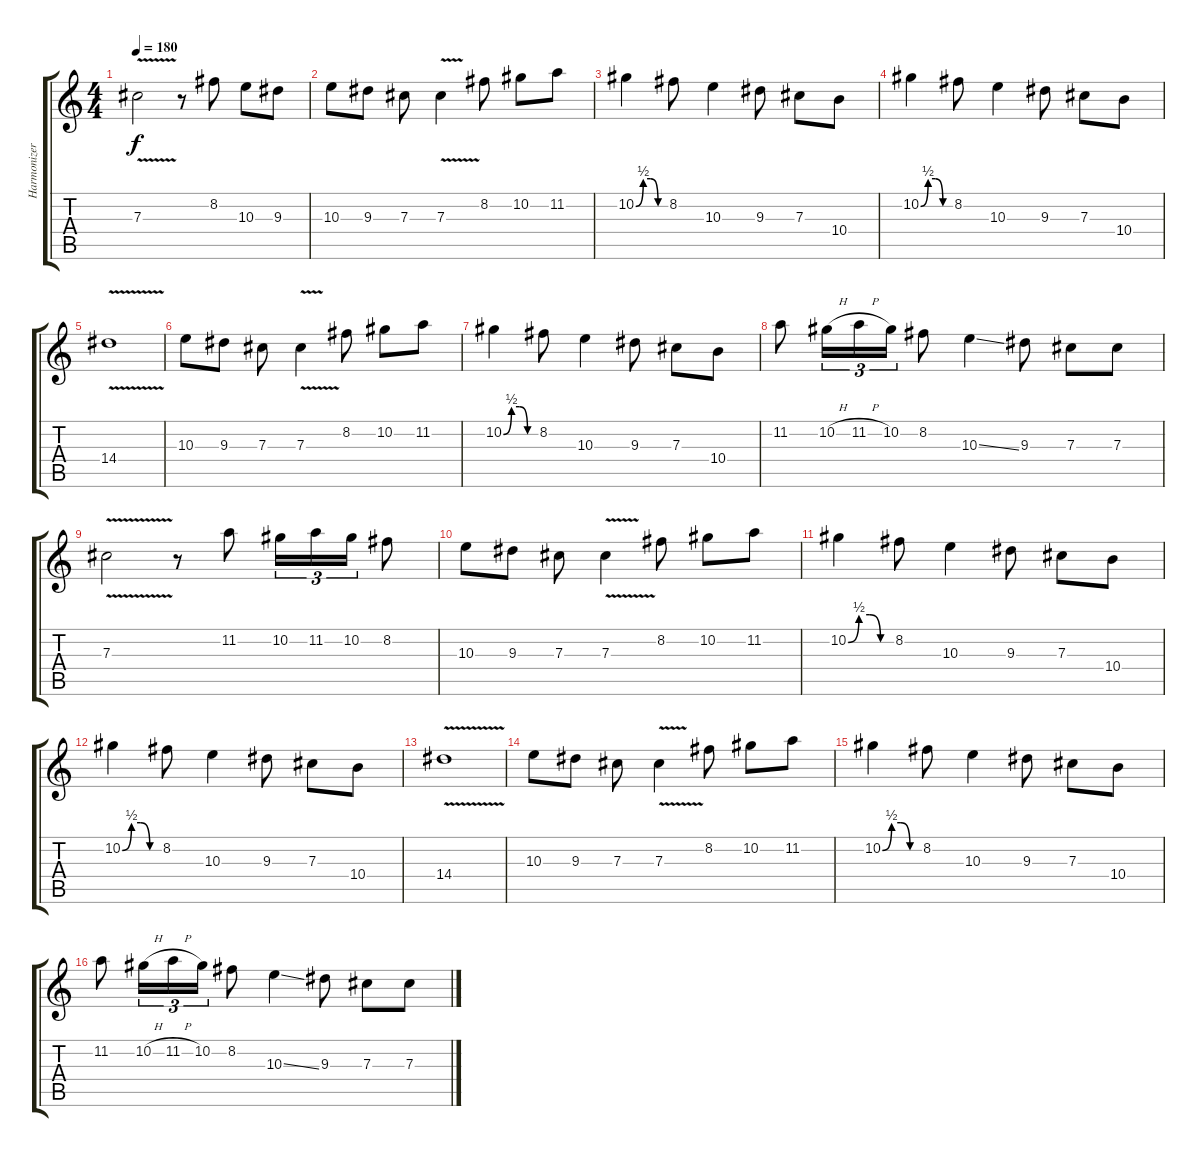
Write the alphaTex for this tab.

\track ("Harmonizer" "Harmonizer") {instrument distortionguitar}
\staff {score tabs}
\tuning (Eb4 Bb3 Gb3 Db3 Ab2 Eb2) {hide}
\ts (4 4)
\tempo 180
\clef g2
\ks c
7.3{v}.2{dy f volume 7} r.8 8.2.8 10.3.8 9.3.8 |
10.3.8 9.3.8 7.3.8 7.3{v}.4 8.2.8 10.2.8 11.2.8 |
10.2{be (custom 0 0 15 2 30 2 45 0 60 0)}.4 8.2.8 10.3.4 9.3.8 7.3.8 10.4.8 |
10.2{be (custom 0 0 15 2 30 2 45 0 60 0)}.4{volume 6} 8.2.8 10.3.4 9.3.8 7.3.8 10.4.8 |
14.4{v}.1 |
10.3.8 9.3.8 7.3.8 7.3{v}.4 8.2.8 10.2.8 11.2.8 |
10.2{be (custom 0 0 15 2 30 2 45 0 60 0)}.4{volume 5} 8.2.8 10.3.4 9.3.8 7.3.8 10.4.8 |
11.2.8 10.2{h}.16{tu (3 2)} 11.2{h}.16{tu (3 2)} 10.2.16{tu (3 2)} 8.2.8 10.3{ss}.4 9.3.8 7.3.8 7.3.8 |
7.3{v}.2 r.8 11.2.8 10.2.16{tu (3 2)} 11.2.16{tu (3 2)} 10.2.16{tu (3 2)} 8.2.8 |
10.3.8{volume 4} 9.3.8 7.3.8 7.3{v}.4 8.2.8 10.2.8 11.2.8 |
10.2{be (custom 0 0 15 2 30 2 45 0 60 0)}.4 8.2.8 10.3.4 9.3.8 7.3.8 10.4.8 |
10.2{be (custom 0 0 15 2 30 2 45 0 60 0)}.4 8.2.8 10.3.4 9.3.8 7.3.8 10.4.8 |
14.4{v}.1{volume 3} |
10.3.8 9.3.8 7.3.8 7.3{v}.4 8.2.8 10.2.8 11.2.8 |
10.2{be (custom 0 0 15 2 30 2 45 0 60 0)}.4 8.2.8 10.3.4 9.3.8 7.3.8 10.4.8 |
11.2.8{volume 2} 10.2{h}.16{tu (3 2)} 11.2{h}.16{tu (3 2)} 10.2.16{tu (3 2)} 8.2.8 10.3{ss}.4 9.3.8 7.3.8 7.3.8
